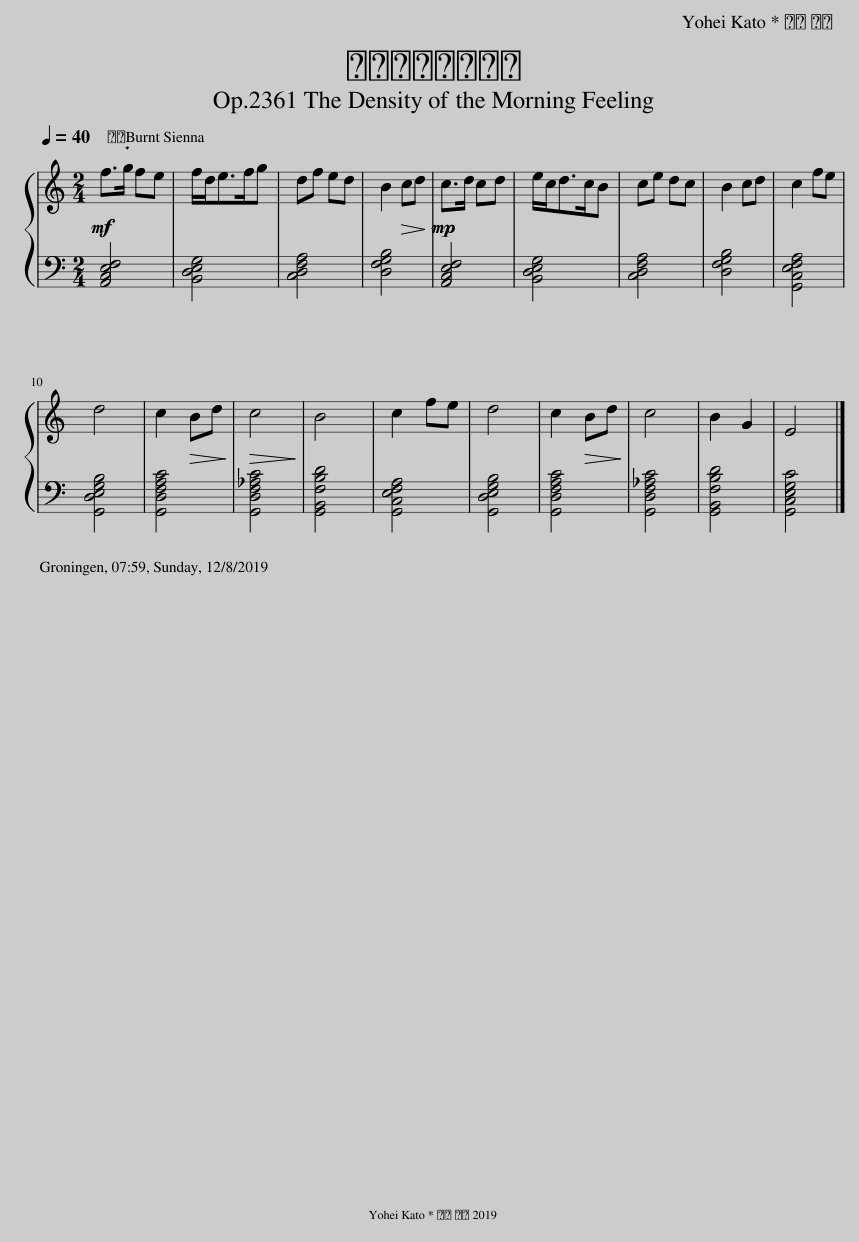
X:1
%%score { 1 | 2 }
L:1/8
Q:1/4=40
M:2/4
I:linebreak $
K:C
V:1 treble
V:2 bass
V:1
!mf! f>g fe | f/d<ef/g | df ed | B2!>(! cd!>)! |!mp! c>d cd | %5
 e/c<dc/B | ce dc | B2 cd | c2 fe |$ d4 | %10
 c2!>(! Bd!>)! |!>(! c4!>)! | B4 | c2 fe | d4 | %15
 c2!>(! Bd!>)! | c4 | B2 G2 | E4 |] %19
V:2
 [A,,C,E,F,]4 | [B,,D,E,G,]4 | [C,D,F,A,]4 | [D,F,G,B,]4 | [A,,C,E,F,]4 | %5
 [B,,D,E,G,]4 | [C,D,F,A,]4 | [D,F,G,B,]4 | [G,,C,E,F,A,]4 |$ [G,,D,E,G,B,]4 | %10
 [G,,D,F,A,C]4 | [G,,D,F,_A,C]4 | [G,,B,,F,B,D]4 | [G,,C,E,F,A,]4 | [G,,D,E,G,B,]4 | %15
 [G,,D,F,A,C]4 | [G,,D,F,_A,C]4 | [G,,B,,F,B,D]4 | [G,,C,E,G,C]4 |] %19
